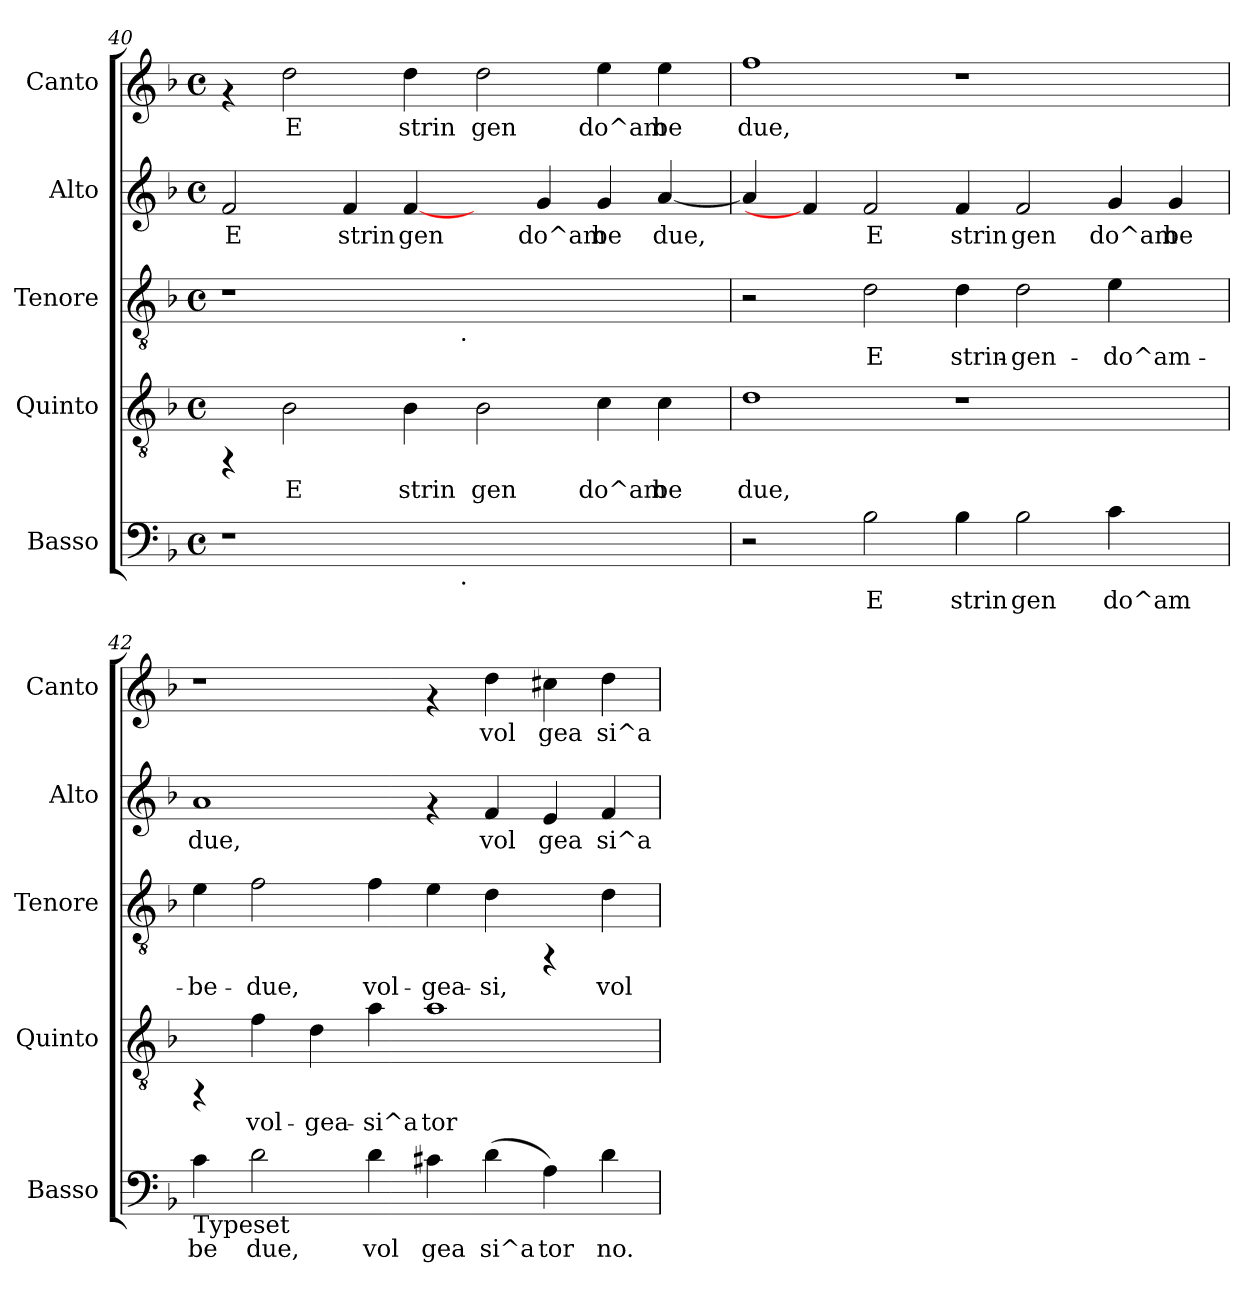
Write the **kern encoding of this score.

**kern	**text	**kern	**text	**kern	**text	**kern	**text	**kern	**text
*part5	*part5	*part4	*part4	*part3	*part3	*part2	*part2	*part1	*part1
*staff5	*staff5	*staff4	*staff4	*staff3	*staff3	*staff2	*staff2	*staff1	*staff1
*I"Basso	*	*I"Quinto	*	*I"Tenore	*	*I"Alto	*	*I"Canto	*
*I'Basso	*	*I'Quinto	*	*I'Tenore	*	*I'Alto	*	*I'Canto	*
*clefF4	*	*clefGv2	*	*clefGv2	*	*clefG2	*	*clefG2	*
*k[b-]	*	*k[b-]	*	*k[b-]	*	*k[b-]	*	*k[b-]	*
*F:	*	*F:	*	*F:	*	*F:	*	*F:	*
*M4/4	*	*M4/4	*	*M4/4	*	*M4/4	*	*M4/4	*
*met(c)	*	*met(c)	*	*met(c)	*	*met(c)	*	*met(c)	*
=40	=40	=40	=40	=40	=40	=40	=40	=40	=40
!	!	!	!	!	!	!	!LO:LY:b:cj	!	!
*^	*	*	*	*^	*	*	*	*	*
1r	2ryy	.	4rFF	.	1r	2ryy	.	2f/	E	4rf	.
!	!	!	!	!LO:LY:b:cj	!	!	!	!	!	!	!LO:LY:b:cj
.	.	.	2B-\	E	.	.	.	.	.	2dd\	E
!	!	!	!	!	!	!	!	!	!LO:LY:b:cj	!	!
.	4...ryy	.	.	.	.	4...ryy	.	4f/	strin	.	.
!	!	!	!	!LO:LY:b:cj	!	!	!	!	!LO:LY:b:cj	!	!LO:LY:b:cj
.	.	.	4B-\	strin	.	.	.	[4f/	gen	4dd\	strin
!	!	!	!	!	!	!LO:TX:b:t=.	!	!	!	!	!
!	!LO:TX:b:t=.	!	!	!	!	!	!	!	!	!	!
.	1ryy	.	.	.	.	1ryy	.	.	.	.	.
!	!	!	!	!LO:LY:b:cj	!	!	!	!	!	!	!LO:LY:b:cj
1ryy	.	.	2B-\	gen	1ryy	.	.	4ryy	.	2dd\	gen
!	!	!	!	!	!	!	!	!	!LO:LY:b:cj	!	!
.	.	.	.	.	.	.	.	4g/	do^am	.	.
!	!	!	!	!LO:LY:b:cj	!	!	!	!	!LO:LY:b:cj	!	!LO:LY:b:cj
.	.	.	4c\	do^am	.	.	.	4g/	be	4ee\	do^am
!	!	!	!	!LO:LY:b:cj	!	!	!	!	!LO:LY:b:cj	!	!LO:LY:b:cj
.	.	.	4c\	be	.	.	.	[<4a/	due,	4ee\	be
.	32ryy	.	.	.	.	32ryy	.	.	.	.	.
!!LO:PB:g=z
=41	=41	=41	=41	=41	=41	=41	=41	=41	=41	=41	=41
!	!	!	!	!LO:LY:b:cj	!	!	!	!	!LO:LY:b:cj	!	!LO:LY:b:cj
*v	*v	*	*	*	*v	*v	*	*	*	*	*
2r	.	1d	due,	2r	.	4a/]	.	1ff	due,
.	.	.	.	.	.	4f/]	.	.	.
!	!LO:LY:b:cj	!	!	!	!LO:LY:b:cj	!	!LO:LY:b:cj	!	!
2B-\	E	.	.	2d\	E	2f/	E	.	.
!	!LO:LY:b:cj	!	!	!	!LO:LY:b:cj	!	!LO:LY:b:cj	!	!
4B-\	strin	1r	.	4d\	strin-	4f/	strin	1r	.
!	!LO:LY:b:cj	!	!	!	!LO:LY:b:cj	!	!LO:LY:b:cj	!	!
2B-\	gen	.	.	2d\	-gen-	2f/	gen	.	.
!	!LO:LY:b:cj	!	!	!	!LO:LY:b:cj	!	!LO:LY:b:cj	!	!
4c\	do^am	.	.	4e\	-do^am-	4g/	do^am	.	.
!	!	!	!	!	!	!	!LO:LY:b:cj	!	!
4ryy	.	4ryy	.	4ryy	.	4g/	be	4ryy	.
=42	=42	=42	=42	=42	=42	=42	=42	=42	=42
!LO:TX:b:t=Typeset	!	!	!	!	!	!	!	!	!
!	!LO:LY:b:cj	!	!	!	!LO:LY:b:cj	!	!LO:LY:b:cj	!	!
4c\	be	4rFF	.	4e\	-be-	1a	due,	1r	.
!	!LO:LY:b:cj	!	!LO:LY:b:cj	!	!LO:LY:b:cj	!	!	!	!
2d\	due,	4f\	vol-	2f\	-due,	.	.	.	.
!	!	!	!LO:LY:b:cj	!	!	!	!	!	!
.	.	4d\	-gea-	.	.	.	.	.	.
!	!LO:LY:b:cj	!	!LO:LY:b:cj	!	!LO:LY:b:cj	!	!	!	!
4d\	vol	4a\	-si^a	4f\	vol-	.	.	.	.
!	!LO:LY:b:cj	!	!LO:LY:b:cj	!	!LO:LY:b:cj	!	!	!	!
4c#X\	gea	1a	tor-	4e\	-gea-	4rf	.	4rf	.
!	!LO:LY:b:cj	!	!	!	!LO:LY:b:cj	!	!LO:LY:b:cj	!	!LO:LY:b:cj
(<4d\	si^a	.	.	4d\	-si,	4f/	vol	4dd\	vol
!	!LO:LY:b:cj	!	!	!	!	!	!LO:LY:b:cj	!	!LO:LY:b:cj
4A\)	tor	.	.	4rFF	.	4e/	gea	4cc#X\	gea
!	!LO:LY:b:cj	!	!	!	!LO:LY:b:cj	!	!LO:LY:b:cj	!	!LO:LY:b:cj
4d\	no.	.	.	4d\	vol-	4f/	si^a	4dd\	si^a
=	=	=	=	=	=	=	=	=	=
*-	*-	*-	*-	*-	*-	*-	*-	*-	*-
